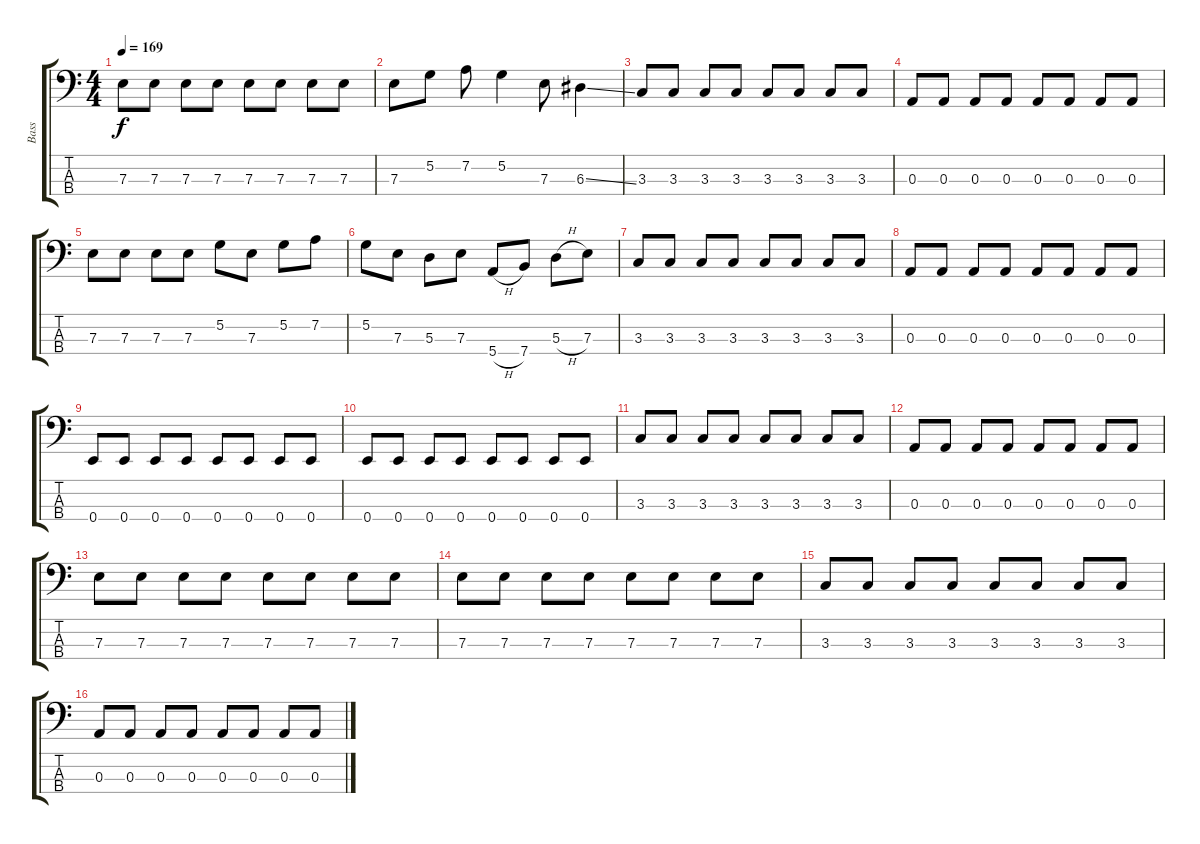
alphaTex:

\track ("Bass" "Bass") {instrument electricbasspick}
\staff {score tabs}
\tuning (G2 D2 A1 E1) {hide}
\ts (4 4)
\tempo 169
\clef f4
\ks c
7.3.8{dy f} 7.3.8 7.3.8 7.3.8 7.3.8 7.3.8 7.3.8 7.3.8 |
7.3.8 5.2.8 7.2.8 5.2.4 7.3.8 6.3{ss}.4 |
3.3.8 3.3.8 3.3.8 3.3.8 3.3.8 3.3.8 3.3.8 3.3.8 |
0.3.8 0.3.8 0.3.8 0.3.8 0.3.8 0.3.8 0.3.8 0.3.8 |
7.3.8 7.3.8 7.3.8 7.3.8 5.2.8 7.3.8 5.2.8 7.2.8 |
5.2.8 7.3.8 5.3.8 7.3.8 5.4{h}.8 7.4.8 5.3{h}.8 7.3.8 |
3.3.8 3.3.8 3.3.8 3.3.8 3.3.8 3.3.8 3.3.8 3.3.8 |
0.3.8 0.3.8 0.3.8 0.3.8 0.3.8 0.3.8 0.3.8 0.3.8 |
0.4.8 0.4.8 0.4.8 0.4.8 0.4.8 0.4.8 0.4.8 0.4.8 |
0.4.8 0.4.8 0.4.8 0.4.8 0.4.8 0.4.8 0.4.8 0.4.8 |
3.3.8 3.3.8 3.3.8 3.3.8 3.3.8 3.3.8 3.3.8 3.3.8 |
0.3.8 0.3.8 0.3.8 0.3.8 0.3.8 0.3.8 0.3.8 0.3.8 |
7.3.8 7.3.8 7.3.8 7.3.8 7.3.8 7.3.8 7.3.8 7.3.8 |
7.3.8 7.3.8 7.3.8 7.3.8 7.3.8 7.3.8 7.3.8 7.3.8 |
3.3.8 3.3.8 3.3.8 3.3.8 3.3.8 3.3.8 3.3.8 3.3.8 |
0.3.8 0.3.8 0.3.8 0.3.8 0.3.8 0.3.8 0.3.8 0.3.8
